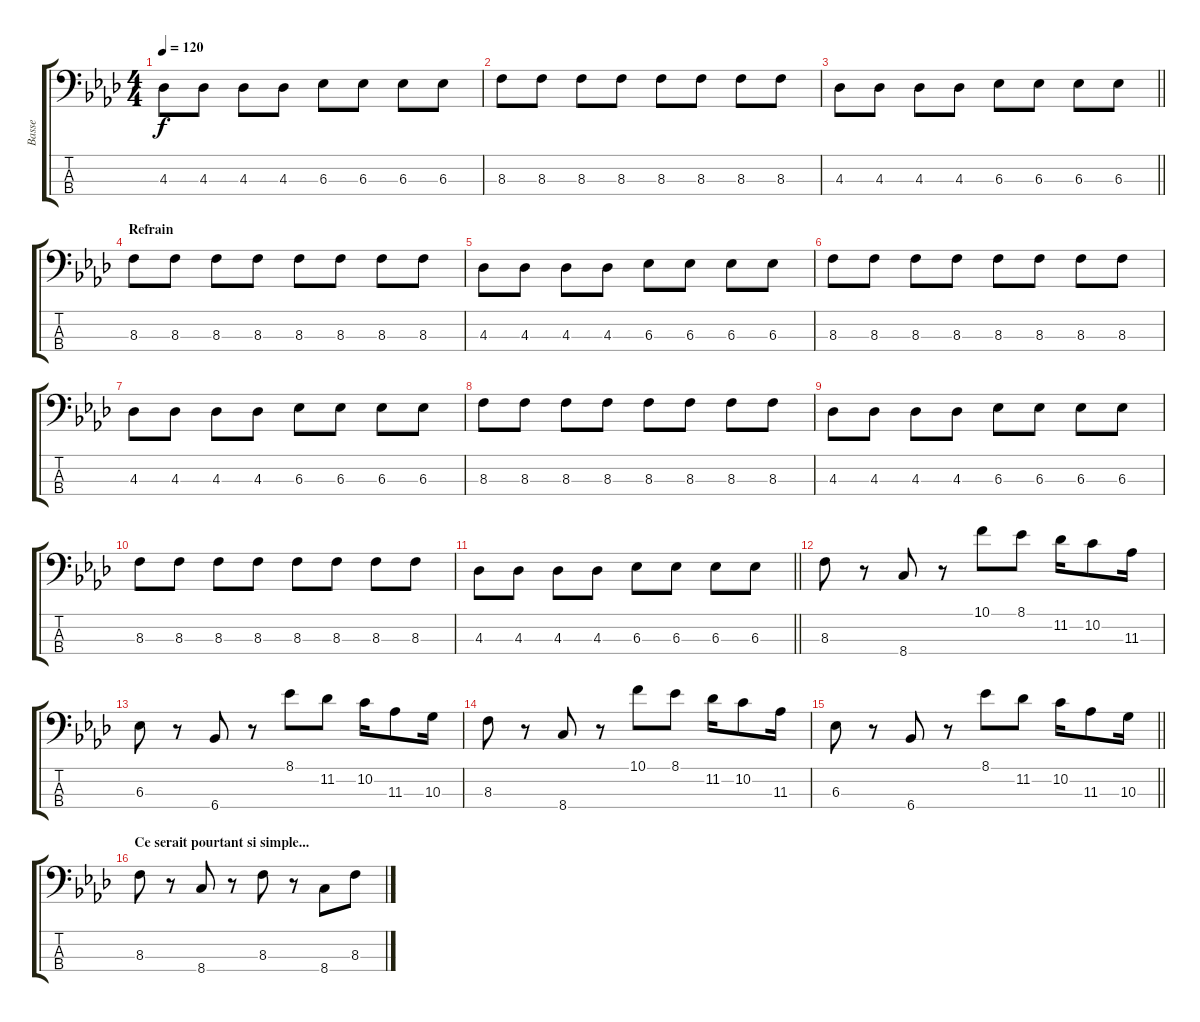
\track ("Basse" "Basse") {instrument electricbasspick}
\staff {score tabs}
\tuning (G2 D2 A1 E1) {hide}
\ts (4 4)
\tempo 120
\clef f4
\ks fminor
4.3.8{dy f} 4.3.8 4.3.8 4.3.8 6.3.8 6.3.8 6.3.8 6.3.8 |
8.3.8 8.3.8 8.3.8 8.3.8 8.3.8 8.3.8 8.3.8 8.3.8 |
\barLineRight lightlight
4.3.8 4.3.8 4.3.8 4.3.8 6.3.8 6.3.8 6.3.8 6.3.8 |
\section ("" "Refrain")
8.3.8 8.3.8 8.3.8 8.3.8 8.3.8 8.3.8 8.3.8 8.3.8 |
4.3.8 4.3.8 4.3.8 4.3.8 6.3.8 6.3.8 6.3.8 6.3.8 |
8.3.8 8.3.8 8.3.8 8.3.8 8.3.8 8.3.8 8.3.8 8.3.8 |
4.3.8 4.3.8 4.3.8 4.3.8 6.3.8 6.3.8 6.3.8 6.3.8 |
8.3.8 8.3.8 8.3.8 8.3.8 8.3.8 8.3.8 8.3.8 8.3.8 |
4.3.8 4.3.8 4.3.8 4.3.8 6.3.8 6.3.8 6.3.8 6.3.8 |
8.3.8 8.3.8 8.3.8 8.3.8 8.3.8 8.3.8 8.3.8 8.3.8 |
\barLineRight lightlight
4.3.8 4.3.8 4.3.8 4.3.8 6.3.8 6.3.8 6.3.8 6.3.8 |
8.3.8 r.8 8.4.8 r.8 10.1.8 8.1.8 11.2.16 10.2.8 11.3.16 |
6.3.8 r.8 6.4.8 r.8 8.1.8 11.2.8 10.2.16 11.3.8 10.3.16 |
8.3.8 r.8 8.4.8 r.8 10.1.8 8.1.8 11.2.16 10.2.8 11.3.16 |
\barLineRight lightlight
6.3.8 r.8 6.4.8 r.8 8.1.8 11.2.8 10.2.16 11.3.8 10.3.16 |
\section ("" "Ce serait pourtant si simple...")
8.3.8 r.8 8.4.8 r.8 8.3.8 r.8 8.4.8 8.3.8
